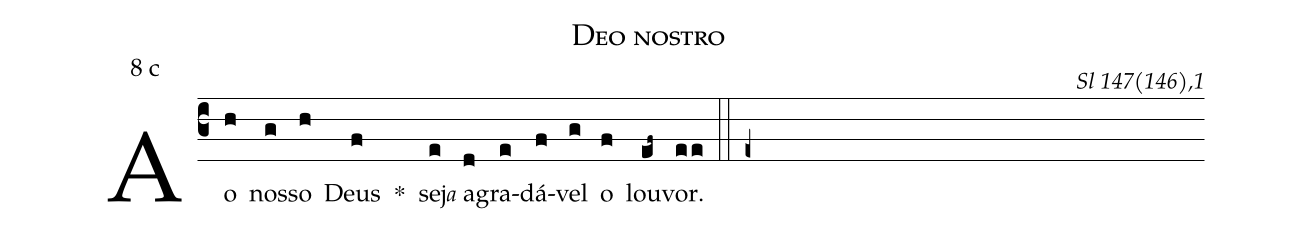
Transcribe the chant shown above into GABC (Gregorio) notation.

name: Deo nostro;
mode: 8;
mode-differentia: c;
commentary: Sl 147(146),1;
%%
(c3)

Ao(h) nos(g)so(h) Deus(f) *() se(e)j<e>a</e> a(d)gra(e)dá(f)vel(g) o(f) lou(ef~)vor.(ee)

(::)

(e+)
